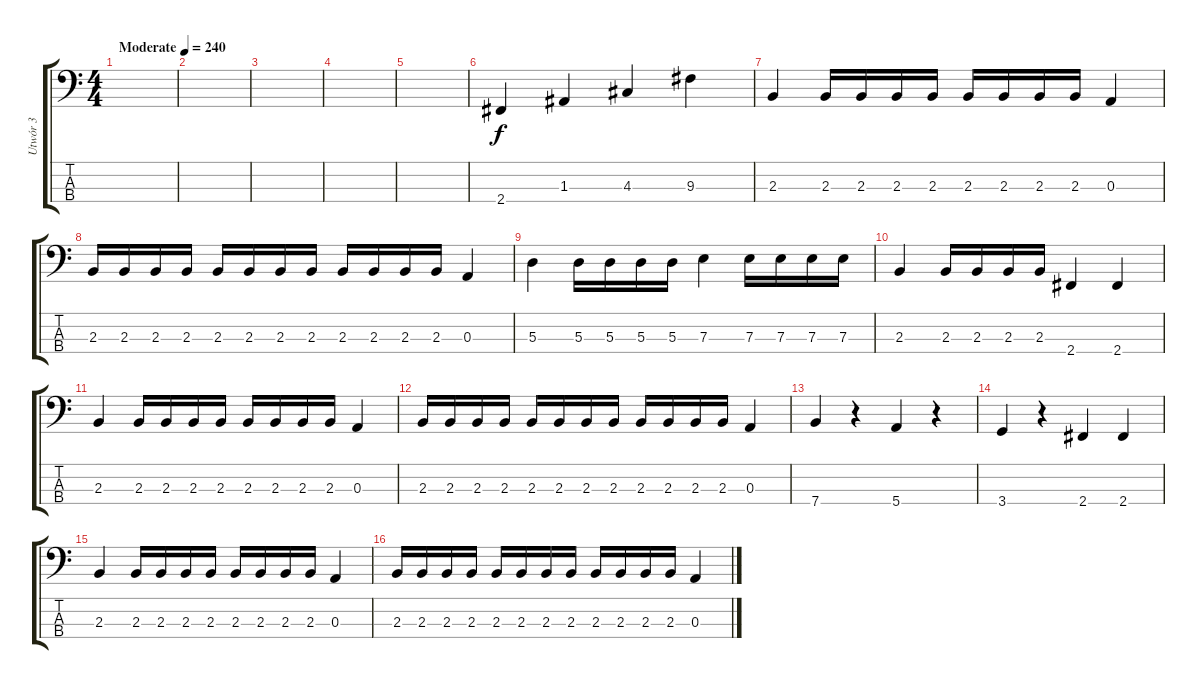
\track ("Utwór 3" "Utwór 3") {instrument electricbassfinger}
\staff {score tabs}
\tuning (G2 D2 A1 E1) {hide}
\ts (4 4)
\tempo (240 "Moderate")
\clef f4
\ks c
|
|
|
|
|
2.4.4 1.3.4 4.3.4 9.3.4 |
2.3.4 2.3.16 2.3.16 2.3.16 2.3.16 2.3.16 2.3.16 2.3.16 2.3.16 0.3.4 |
2.3.16 2.3.16 2.3.16 2.3.16 2.3.16 2.3.16 2.3.16 2.3.16 2.3.16 2.3.16 2.3.16 2.3.16 0.3.4 |
5.3.4 5.3.16 5.3.16 5.3.16 5.3.16 7.3.4 7.3.16 7.3.16 7.3.16 7.3.16 |
2.3.4 2.3.16 2.3.16 2.3.16 2.3.16 2.4.4 2.4.4 |
2.3.4 2.3.16 2.3.16 2.3.16 2.3.16 2.3.16 2.3.16 2.3.16 2.3.16 0.3.4 |
2.3.16 2.3.16 2.3.16 2.3.16 2.3.16 2.3.16 2.3.16 2.3.16 2.3.16 2.3.16 2.3.16 2.3.16 0.3.4 |
7.4.4 r.4 5.4.4 r.4 |
3.4.4 r.4 2.4.4 2.4.4 |
2.3.4 2.3.16 2.3.16 2.3.16 2.3.16 2.3.16 2.3.16 2.3.16 2.3.16 0.3.4 |
2.3.16 2.3.16 2.3.16 2.3.16 2.3.16 2.3.16 2.3.16 2.3.16 2.3.16 2.3.16 2.3.16 2.3.16 0.3.4
